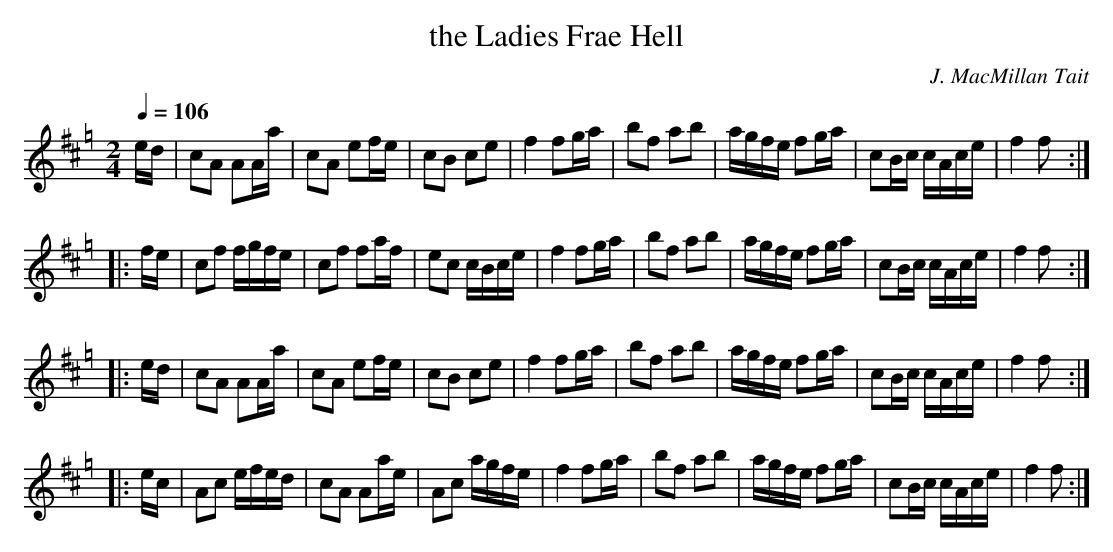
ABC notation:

X:1
T: the Ladies Frae Hell
C: J. MacMillan Tait
L: 1/8
M: 2/4
Q: 1/4=106
K: Amix=g
   e/d/ \
|  cA   AA/a/    | cA       ef/e/ | cB    ce       | f2 fg/a/ \
|  bf   ab       | a/g/f/e/ fg/a/ | cB/c/ c/A/c/e/ | f2 f     :|
|: f/e/ \
|  cf   f/g/f/e/ | cf       fa/f/ | ec    c/B/c/e/ | f2 fg/a/ \
|  bf   ab       | a/g/f/e/ fg/a/ | cB/c/ c/A/c/e/ | f2 f     :|
|: e/d/ \
|  cA   AA/a/    | cA       ef/e/ | cB    ce       | f2 fg/a/ \
|  bf   ab       | a/g/f/e/ fg/a/ | cB/c/ c/A/c/e/ | f2 f     :|
|: e/c/ \
|  Ac   e/f/e/d/ | cA       Aa/e/ | Ac    a/g/f/e/ | f2 fg/a/ \
|  bf   ab       | a/g/f/e/ fg/a/ | cB/c/ c/A/c/e/ | f2 f     :|
